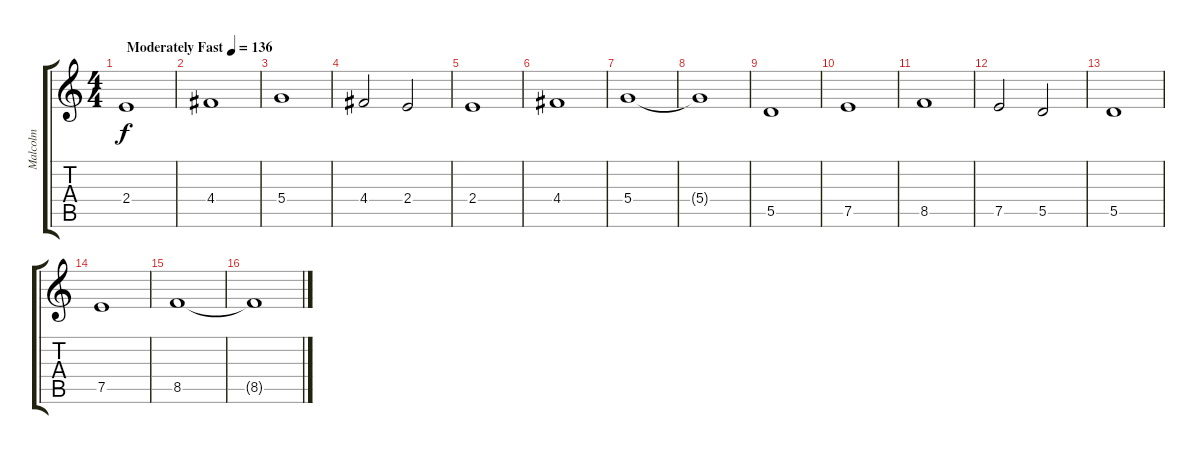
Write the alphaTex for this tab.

\track ("Malcolm" "Malcolm") {instrument distortionguitar}
\staff {score tabs}
\tuning (E4 B3 G3 D3 A2 E2) {hide}
\ts (4 4)
\tempo (136 "Moderately Fast")
\clef g2
\ks c
2.4.1{dy f balance 11 instrument distortionguitar} |
4.4.1 |
5.4.1 |
4.4.2 2.4.2 |
2.4.1 |
4.4.1 |
5.4.1 |
5.4{t}.1 |
5.5.1 |
7.5.1 |
8.5.1 |
7.5.2 5.5.2 |
5.5.1 |
7.5.1 |
8.5.1 |
8.5{t}.1
